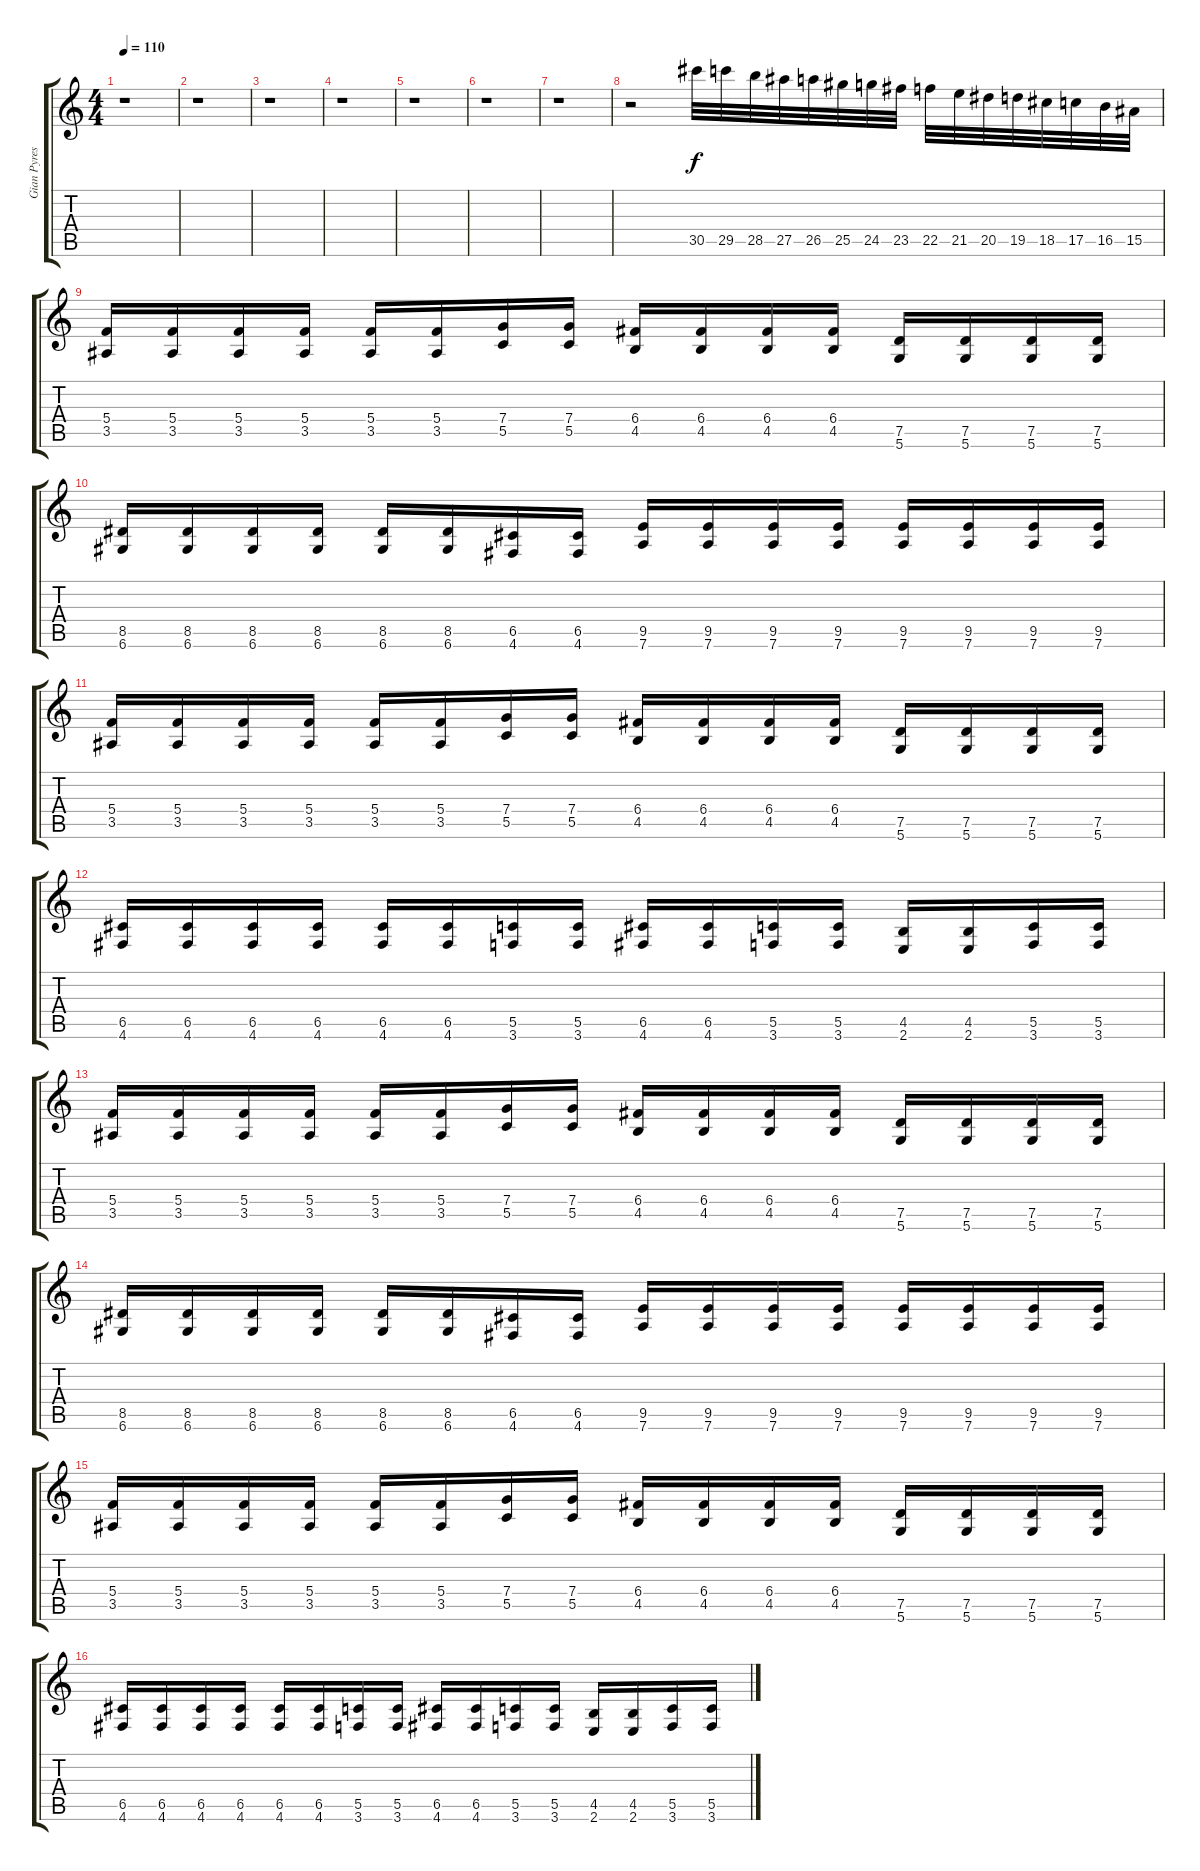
\track ("Gian Pyres" "Gian Pyres") {instrument distortionguitar}
\staff {score tabs}
\tuning (D4 A3 F3 C3 G2 D2) {hide}
\ts (4 4)
\tempo 110
\clef g2
\ks c
r.1{dy f} |
r.1 |
r.1 |
r.1 |
r.1 |
r.1 |
r.1 |
r.2 30.5.32 29.5.32 28.5.32 27.5.32 26.5.32 25.5.32 24.5.32 23.5.32 22.5.32 21.5.32 20.5.32 19.5.32 18.5.32 17.5.32 16.5.32 15.5.32 |
(5.4 3.5).16 (5.4 3.5).16 (5.4 3.5).16 (5.4 3.5).16 (5.4 3.5).16 (5.4 3.5).16 (7.4 5.5).16 (7.4 5.5).16 (6.4 4.5).16 (6.4 4.5).16 (6.4 4.5).16 (6.4 4.5).16 (7.5 5.6).16 (7.5 5.6).16 (7.5 5.6).16 (7.5 5.6).16 |
(8.5 6.6).16 (8.5 6.6).16 (8.5 6.6).16 (8.5 6.6).16 (8.5 6.6).16 (8.5 6.6).16 (6.5 4.6).16 (6.5 4.6).16 (9.5 7.6).16 (9.5 7.6).16 (9.5 7.6).16 (9.5 7.6).16 (9.5 7.6).16 (9.5 7.6).16 (9.5 7.6).16 (9.5 7.6).16 |
(5.4 3.5).16 (5.4 3.5).16 (5.4 3.5).16 (5.4 3.5).16 (5.4 3.5).16 (5.4 3.5).16 (7.4 5.5).16 (7.4 5.5).16 (6.4 4.5).16 (6.4 4.5).16 (6.4 4.5).16 (6.4 4.5).16 (7.5 5.6).16 (7.5 5.6).16 (7.5 5.6).16 (7.5 5.6).16 |
(6.5 4.6).16 (6.5 4.6).16 (6.5 4.6).16 (6.5 4.6).16 (6.5 4.6).16 (6.5 4.6).16 (5.5 3.6).16 (5.5 3.6).16 (6.5 4.6).16 (6.5 4.6).16 (5.5 3.6).16 (5.5 3.6).16 (4.5 2.6).16 (4.5 2.6).16 (5.5 3.6).16 (5.5 3.6).16 |
(5.4 3.5).16 (5.4 3.5).16 (5.4 3.5).16 (5.4 3.5).16 (5.4 3.5).16 (5.4 3.5).16 (7.4 5.5).16 (7.4 5.5).16 (6.4 4.5).16 (6.4 4.5).16 (6.4 4.5).16 (6.4 4.5).16 (7.5 5.6).16 (7.5 5.6).16 (7.5 5.6).16 (7.5 5.6).16 |
(8.5 6.6).16 (8.5 6.6).16 (8.5 6.6).16 (8.5 6.6).16 (8.5 6.6).16 (8.5 6.6).16 (6.5 4.6).16 (6.5 4.6).16 (9.5 7.6).16 (9.5 7.6).16 (9.5 7.6).16 (9.5 7.6).16 (9.5 7.6).16 (9.5 7.6).16 (9.5 7.6).16 (9.5 7.6).16 |
(5.4 3.5).16 (5.4 3.5).16 (5.4 3.5).16 (5.4 3.5).16 (5.4 3.5).16 (5.4 3.5).16 (7.4 5.5).16 (7.4 5.5).16 (6.4 4.5).16 (6.4 4.5).16 (6.4 4.5).16 (6.4 4.5).16 (7.5 5.6).16 (7.5 5.6).16 (7.5 5.6).16 (7.5 5.6).16 |
(6.5 4.6).16 (6.5 4.6).16 (6.5 4.6).16 (6.5 4.6).16 (6.5 4.6).16 (6.5 4.6).16 (5.5 3.6).16 (5.5 3.6).16 (6.5 4.6).16 (6.5 4.6).16 (5.5 3.6).16 (5.5 3.6).16 (4.5 2.6).16 (4.5 2.6).16 (5.5 3.6).16 (5.5 3.6).16
